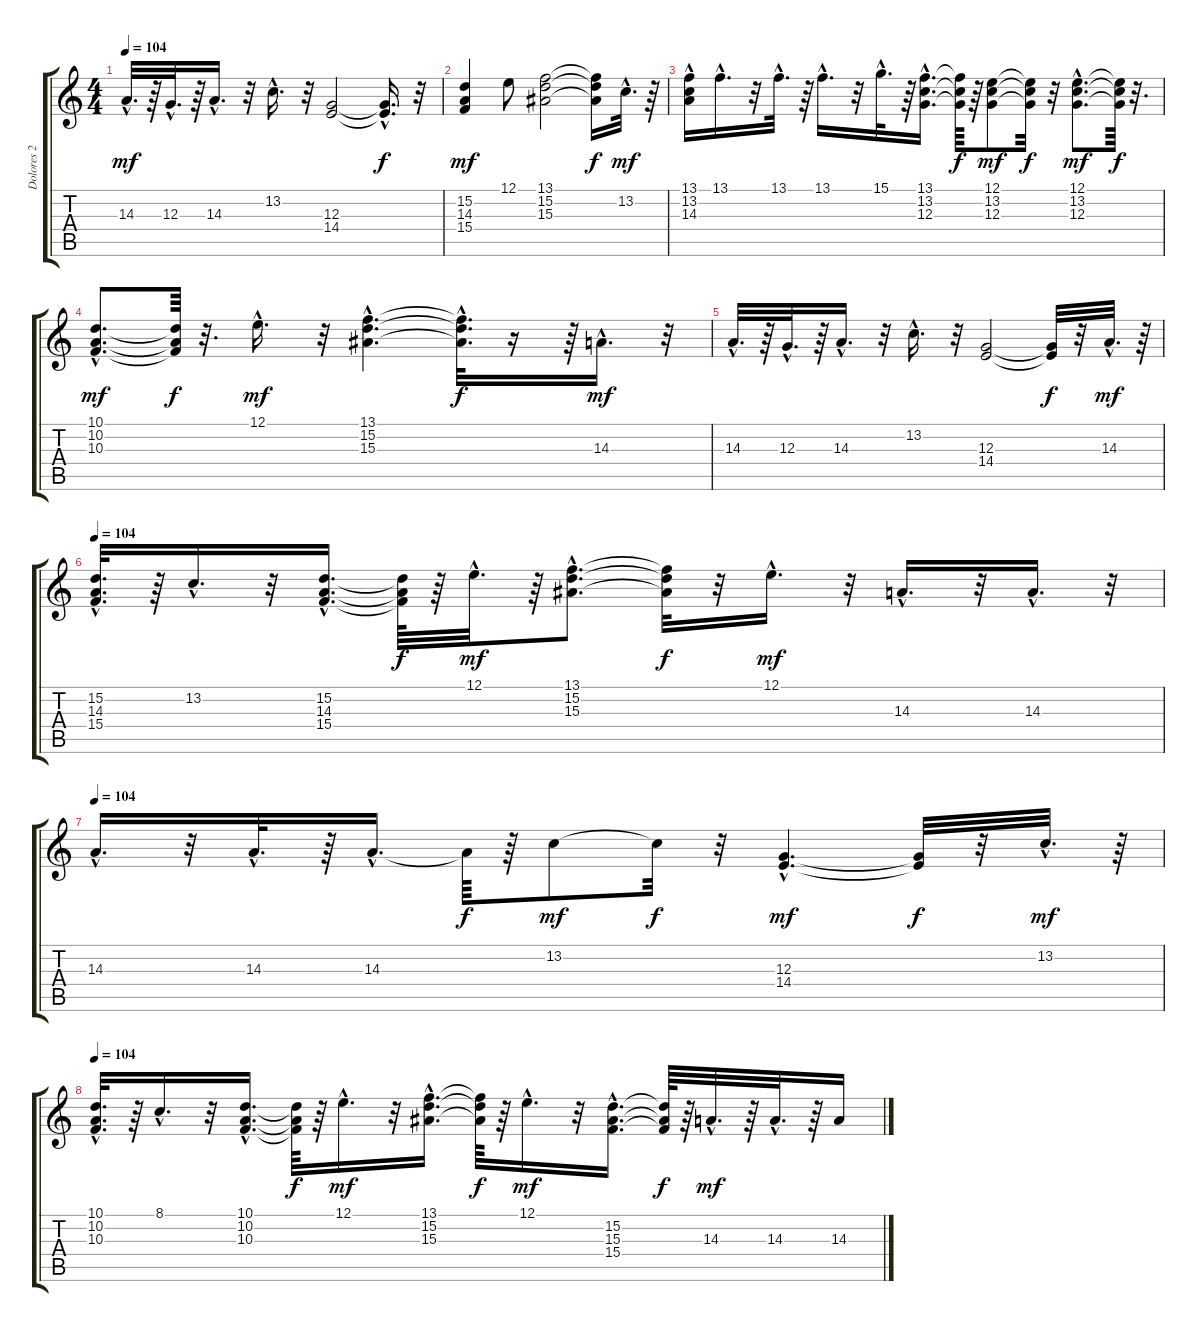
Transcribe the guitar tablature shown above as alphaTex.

\track ("Dolores 2" "Dolores 2") {instrument pad3polysynth}
\staff {score tabs}
\tuning (E4 B3 G3 D3 A2 E2) {hide}
\ts (4 4)
\tempo 104
\clef g2
\ks c
14.3{hac}.32{d dy mf} r.64 12.3{hac}.32{d} r.64 14.3{hac}.16{d} r.32 13.2{hac}.16{d} r.32 (12.3 14.4).2 (12.3{hac t} 14.4{hac t}).16{d dy f} r.32 |
(15.2 14.3 15.4).4{dy mf} 12.1.8 (13.1 15.2 15.3).2 (13.1{t} 15.2{t} 15.3{t}).16{dy f} 13.2{hac}.32{d dy mf} r.64 |
(13.1{hac} 13.2{hac} 14.3{hac}).16 13.1{hac}.16{d} r.32 13.1{hac}.32{d} r.64 13.1{hac}.16{d} r.32 15.1{hac}.32{d} r.64 (13.1{hac} 13.2{hac} 12.3{hac}).16{d} (13.1{t} 13.2{t} 12.3{t}).64{dy f} r.64 (12.1 13.2 12.3).8{dy mf} (12.1{t} 13.2{t} 12.3{t}).32{dy f} r.32 (12.1{hac} 13.2{hac} 12.3{hac}).8{d dy mf} (12.1{t} 13.2{t} 12.3{t}).64{dy f} r.32{d} |
(10.1{hac} 10.2{hac} 10.3{hac}).8{d dy mf} (10.1{t} 10.2{t} 10.3{t}).64{dy f} r.32{d} 12.1{hac}.16{d dy mf} r.32 (13.1{hac} 15.2{hac} 15.3{hac}).4{d} (13.1{hac t} 15.2{hac t} 15.3{hac t}).32{d dy f} r.16 r.64 14.3{hac}.16{d dy mf} r.32 |
14.3{hac}.32{d} r.64 12.3{hac}.32{d} r.64 14.3{hac}.16{d} r.32 13.2{hac}.16{d} r.32 (12.3 14.4).2 (12.3{t} 14.4{t}).32{dy f} r.32 14.3{hac}.32{d dy mf} r.64 |
\tempo 104
(15.2{hac} 14.3{hac} 15.4{hac}).32{d} r.64 13.2{hac}.16{d} r.32 (15.2{hac} 14.3{hac} 15.4{hac}).16{d} (15.2{t} 14.3{t} 15.4{t}).64{dy f} r.64 12.1{hac}.32{d dy mf} r.64 (13.1{hac} 15.2{hac} 15.3{hac}).8{d} (13.1{t} 15.2{t} 15.3{t}).32{dy f} r.32 12.1{hac}.16{d dy mf} r.32 14.3{hac}.16{d} r.32 14.3{hac}.16{d} r.32 |
\tempo 104
14.3{hac}.16{d} r.32 14.3{hac}.32{d} r.64 14.3{hac}.16{d} 14.3{t}.64{dy f} r.64 13.2.8{dy mf} 13.2{t}.32{dy f} r.32 (12.3{hac} 14.4{hac}).4{d dy mf} (12.3{t} 14.4{t}).32{dy f} r.32 13.2{hac}.32{d dy mf} r.64 |
\tempo 104
(10.1{hac} 10.2{hac} 10.3{hac}).32{d} r.64 8.1{hac}.16{d} r.32 (10.1{hac} 10.2{hac} 10.3{hac}).16{d} (10.1{t} 10.2{t} 10.3{t}).64{dy f} r.64 12.1{hac}.16{d dy mf} r.32 (13.1{hac} 15.2{hac} 15.3{hac}).16{d} (13.1{t} 15.2{t} 15.3{t}).64{dy f} r.64 12.1{hac}.16{d dy mf} r.32 (15.2{hac} 15.3{hac} 15.4{hac}).16{d} (15.2{t} 15.3{t} 15.4{t}).64{dy f} r.64 14.3{hac}.32{d dy mf} r.64 14.3{hac}.32{d} r.64 14.3.16
